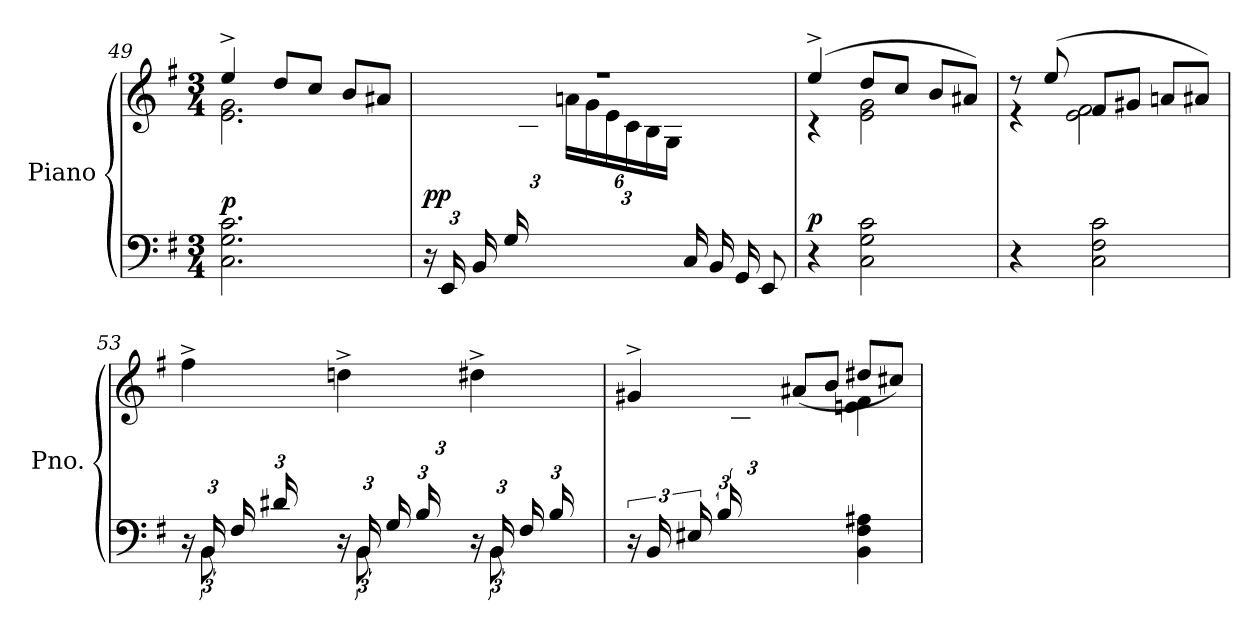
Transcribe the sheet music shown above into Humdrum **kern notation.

**kern	**kern	**dynam
*part1	*part1	*part1
*staff2	*staff1	*staff1/2
*I"Piano	*	*
*I'Pno.	*	*
*clefF4	*clefG2	*
*k[f#]	*k[f#]	*
*M3/4	*M3/4	*
=49	=49	=49
*	*^	*
!	!	!	!LO:DY:a=2
2.C\ 2.G\ 2.c\	4ee^/	2.e\ 2.g\	p
.	8dd/L	.	.
.	8cc/J	.	.
.	8b/L	.	.
.	8a#X/J	.	.
!!LO:LB:g=z	!!
=50	=50	=50	=50
*Xbrackettup	*	*	*
!	!	!	!LO:DY:a=2
24r	2.r	6ryy	pp
24EE/LL	.	.	.
24BB/	.	.	.
24G/	.	.	.
3ryy	.	24B\	.
.	.	24e\JJ	.
*	*	*Xbrackettup	*
.	.	24an\LL	.
.	.	24g\	.
.	.	24e\	.
.	.	24c\	.
.	.	24B\	.
.	.	24G\JJ	.
24C/LL	.	4ryy	.
24BB/	.	.	.
24GG/J	.	.	.
8EE/J	.	.	.
=51	=51	=51	=51
!	!	!	!LO:DY:a=2
4r	(>4ee^/	4r	p
2C\ 2G\ 2c\	8dd/L	2e\ 2g\	.
.	8cc/J	.	.
.	8b/L	.	.
.	8a#X/J)	.	.
=52	=52	=52	=52
4r	8r	4r	.
.	(>8ee/	.	.
2C\ 2F#\ 2c\	8f#/L	2e\ 2f#\	.
.	8g#X/J	.	.
.	8an/L	.	.
.	8a#X/J)	.	.
!!LO:LB:g=z	!!
=53	=53	=53	=53
*^	*	*	*
*	*brackettup	*	*	*
24r	24ryy	4ff#^\	6ryy	.
(>24BB/LL	12BB\	.	.	.
24F#/	.	.	.	.
*Xbrackettup	*	*	*	*
24d#X/	8ryy	.	.	.
12ryy	.	.	24f#\	.
.	.	.	24b\JJ)	.
*	*brackettup	*	*	*
24r	24ryy	4ddn^\	6ryy	.
(>24BB/LL	12BB\	.	.	.
24G/	.	.	.	.
*Xbrackettup	*	*	*	*
24B/	8ryy	.	.	.
12ryy	.	.	24dn\	.
.	.	.	24g\JJ)	.
*	*brackettup	*	*	*
24r	24ryy	4dd#X^\	6ryy	.
(>24BB/LL	12BB\	.	.	.
24F#/	.	.	.	.
*Xbrackettup	*	*	*	*
24B/	8ryy	.	.	.
12ryy	.	.	24d#X\	.
.	.	.	24f#\JJ)	.
*v	*v	*	*	*
=54	=54	=54	=54
*	*	*^	*
24r	4g#X^/	2ryy	6ryy	.
(>24BB/LL	.	.	.	.
24E#X/	.	.	.	.
24B/	.	.	.	.
12ryy	.	.	24c#X\	.
.	.	.	24e#X\JJ)	.
4ryy	(>8a#X/L	.	2ryy	.
.	8b/J	.	.	.
4BB\ 4F#\ 4A#X\	8dd#X/L	4en\ 4f#\	.	.
.	8cc#X/J)	.	.	.
*	*v	*v	*v	*
=	=	=
*-	*-	*-
